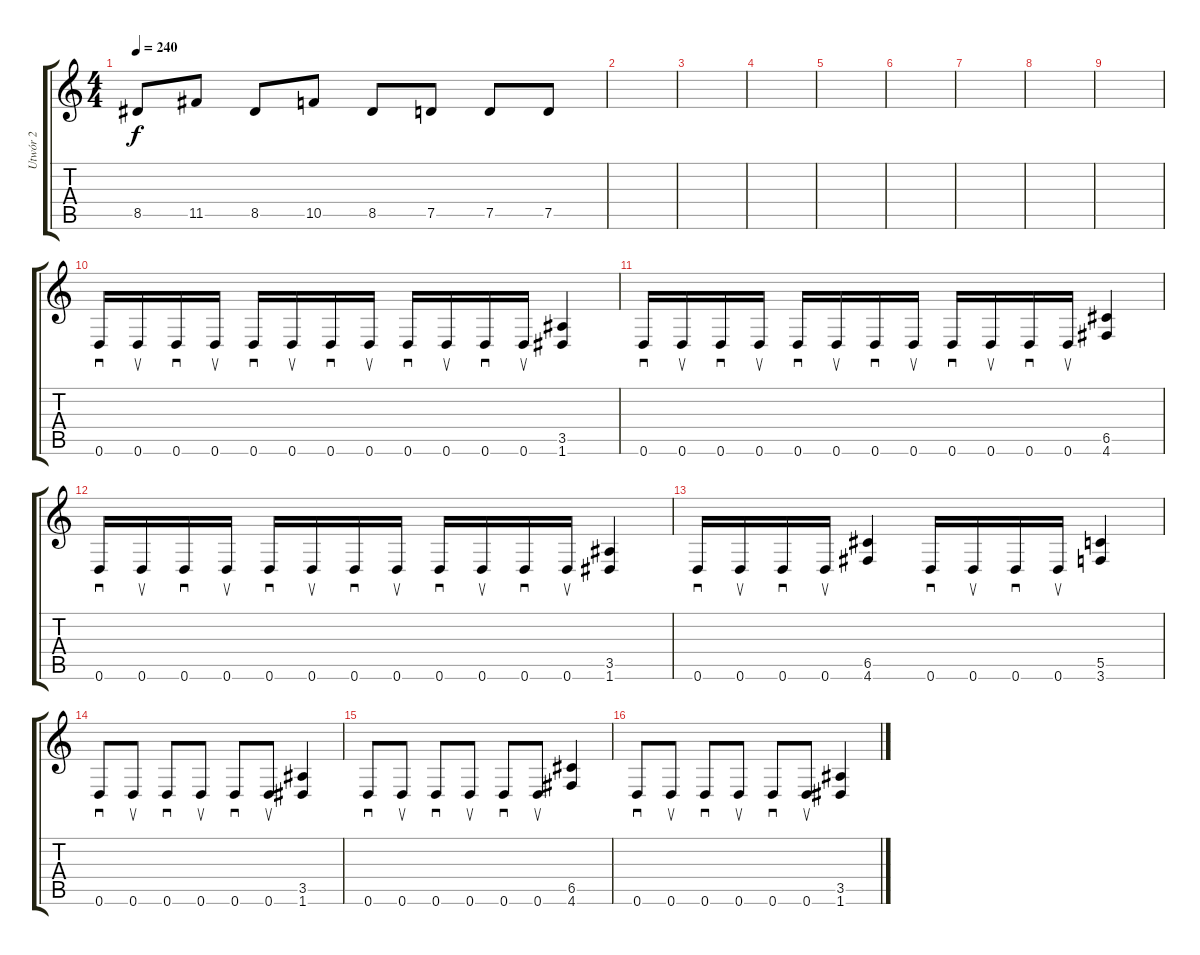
\track ("Utwór 2" "Utwór 2") {instrument overdrivenguitar}
\staff {score tabs}
\tuning (D4 A3 F3 C3 G2 D2) {hide}
\ts (4 4)
\tempo 240
\clef g2
\ks c
8.5.8{dy f} 11.5.8 8.5.8 10.5.8 8.5.8 7.5.8 7.5.8 7.5.8 |
|
|
|
|
|
|
|
|
0.6.16{sd} 0.6.16{su} 0.6.16{sd} 0.6.16{su} 0.6.16{sd} 0.6.16{su} 0.6.16{sd} 0.6.16{su} 0.6.16{sd} 0.6.16{su} 0.6.16{sd} 0.6.16{su} (3.5 1.6).4 |
0.6.16{sd} 0.6.16{su} 0.6.16{sd} 0.6.16{su} 0.6.16{sd} 0.6.16{su} 0.6.16{sd} 0.6.16{su} 0.6.16{sd} 0.6.16{su} 0.6.16{sd} 0.6.16{su} (6.5 4.6).4 |
0.6.16{sd} 0.6.16{su} 0.6.16{sd} 0.6.16{su} 0.6.16{sd} 0.6.16{su} 0.6.16{sd} 0.6.16{su} 0.6.16{sd} 0.6.16{su} 0.6.16{sd} 0.6.16{su} (3.5 1.6).4 |
0.6.16{sd} 0.6.16{su} 0.6.16{sd} 0.6.16{su} (6.5 4.6).4 0.6.16{sd} 0.6.16{su} 0.6.16{sd} 0.6.16{su} (5.5 3.6).4 |
0.6.8{sd} 0.6.8{su} 0.6.8{sd} 0.6.8{su} 0.6.8{sd} 0.6.8{su} (3.5 1.6).4 |
0.6.8{sd} 0.6.8{su} 0.6.8{sd} 0.6.8{su} 0.6.8{sd} 0.6.8{su} (6.5 4.6).4 |
0.6.8{sd} 0.6.8{su} 0.6.8{sd} 0.6.8{su} 0.6.8{sd} 0.6.8{su} (3.5 1.6).4
